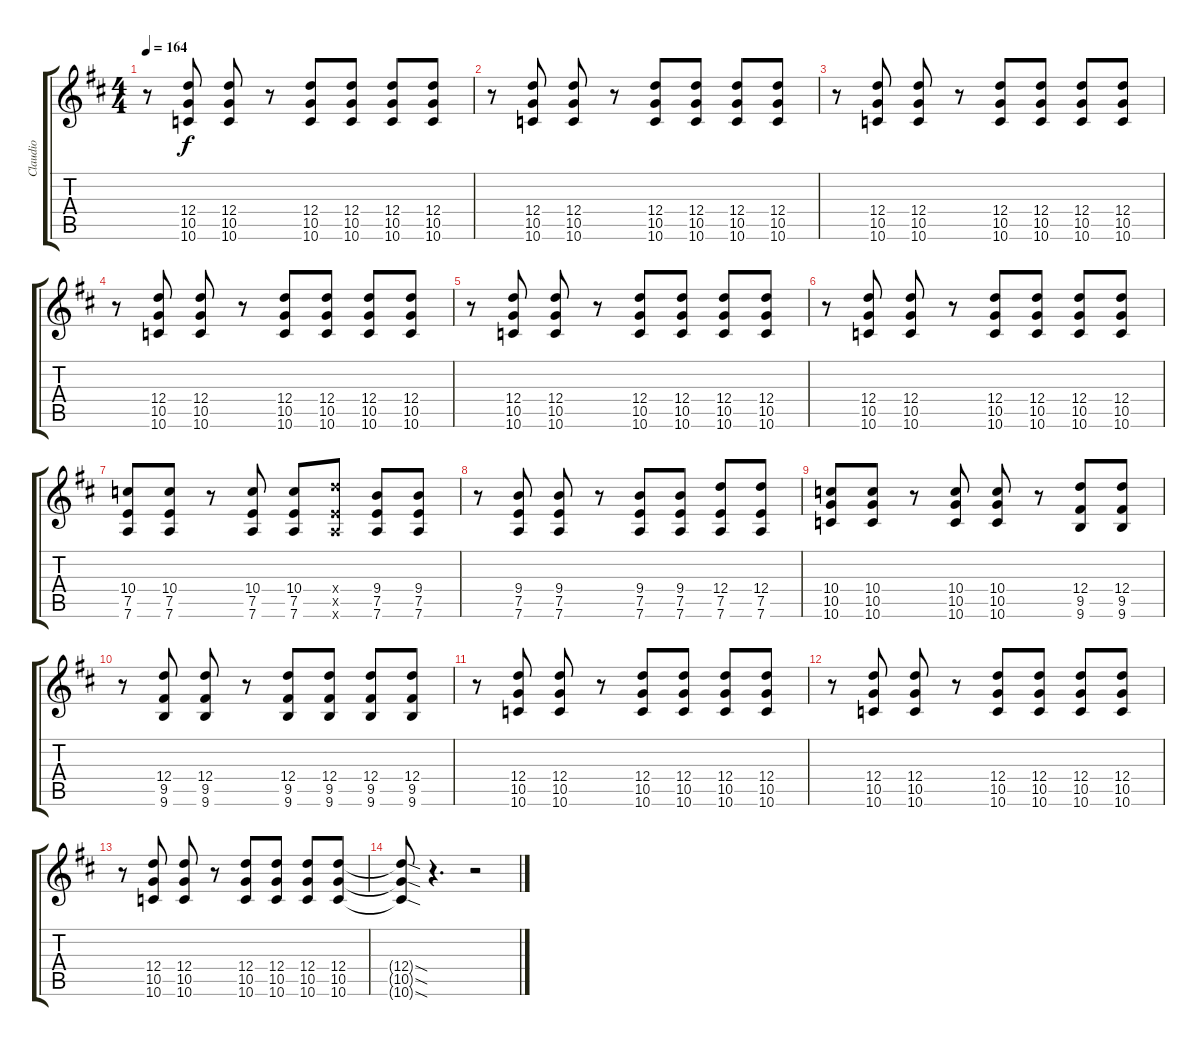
\track ("Claudio" "Claudio") {instrument distortionguitar}
\staff {score tabs}
\tuning (E4 B3 G3 D3 A2 D2) {hide}
\ts (4 4)
\tempo 164
\clef g2
\ks d
r.8{dy f} (12.4 10.5 10.6).8 (12.4 10.5 10.6).8 r.8 (12.4 10.5 10.6).8 (12.4 10.5 10.6).8 (12.4 10.5 10.6).8 (12.4 10.5 10.6).8 |
r.8 (12.4 10.5 10.6).8 (12.4 10.5 10.6).8 r.8 (12.4 10.5 10.6).8 (12.4 10.5 10.6).8 (12.4 10.5 10.6).8 (12.4 10.5 10.6).8 |
r.8 (12.4 10.5 10.6).8 (12.4 10.5 10.6).8 r.8 (12.4 10.5 10.6).8 (12.4 10.5 10.6).8 (12.4 10.5 10.6).8 (12.4 10.5 10.6).8 |
r.8 (12.4 10.5 10.6).8 (12.4 10.5 10.6).8 r.8 (12.4 10.5 10.6).8 (12.4 10.5 10.6).8 (12.4 10.5 10.6).8 (12.4 10.5 10.6).8 |
r.8 (12.4 10.5 10.6).8 (12.4 10.5 10.6).8 r.8 (12.4 10.5 10.6).8 (12.4 10.5 10.6).8 (12.4 10.5 10.6).8 (12.4 10.5 10.6).8 |
r.8 (12.4 10.5 10.6).8 (12.4 10.5 10.6).8 r.8 (12.4 10.5 10.6).8 (12.4 10.5 10.6).8 (12.4 10.5 10.6).8 (12.4 10.5 10.6).8 |
(10.4 7.5 7.6).8 (10.4 7.5 7.6).8 r.8 (10.4 7.5 7.6).8 (10.4 7.5 7.6).8 (12.4{x} 7.5{x} 7.6{x}).8 (9.4 7.5 7.6).8 (9.4 7.5 7.6).8 |
r.8 (9.4 7.5 7.6).8 (9.4 7.5 7.6).8 r.8 (9.4 7.5 7.6).8 (9.4 7.5 7.6).8 (12.4 7.5 7.6).8 (12.4 7.5 7.6).8 |
(10.4 10.5 10.6).8 (10.4 10.5 10.6).8 r.8 (10.4 10.5 10.6).8 (10.4 10.5 10.6).8 r.8 (12.4 9.5 9.6).8 (12.4 9.5 9.6).8 |
r.8 (12.4 9.5 9.6).8 (12.4 9.5 9.6).8 r.8 (12.4 9.5 9.6).8 (12.4 9.5 9.6).8 (12.4 9.5 9.6).8 (12.4 9.5 9.6).8 |
r.8 (12.4 10.5 10.6).8 (12.4 10.5 10.6).8 r.8 (12.4 10.5 10.6).8 (12.4 10.5 10.6).8 (12.4 10.5 10.6).8 (12.4 10.5 10.6).8 |
r.8 (12.4 10.5 10.6).8 (12.4 10.5 10.6).8 r.8 (12.4 10.5 10.6).8 (12.4 10.5 10.6).8 (12.4 10.5 10.6).8 (12.4 10.5 10.6).8 |
r.8 (12.4 10.5 10.6).8 (12.4 10.5 10.6).8 r.8 (12.4 10.5 10.6).8 (12.4 10.5 10.6).8 (12.4 10.5 10.6).8 (12.4 10.5 10.6).8 |
(12.4{sod t} 10.5{sod t} 10.6{sod t}).8 r.4{d} r.2
